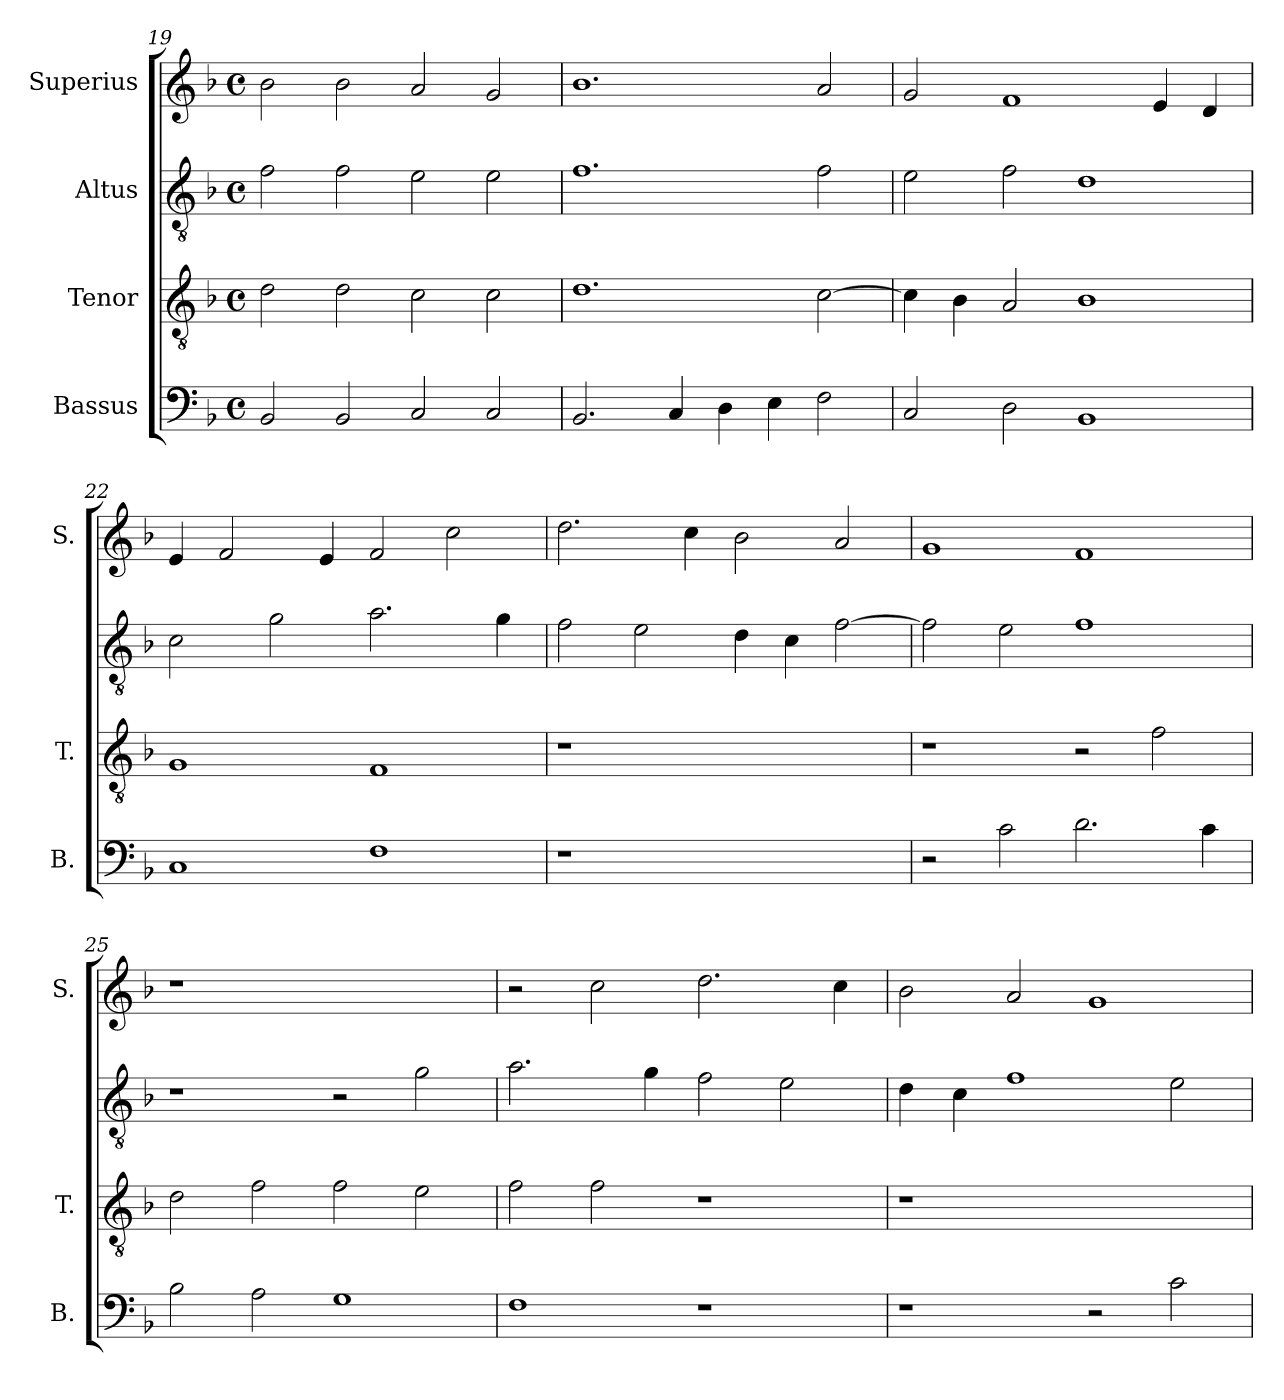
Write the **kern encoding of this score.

**kern	**kern	**kern	**kern
*part4	*part3	*part2	*part1
*staff4	*staff3	*staff2	*staff1
*I"Bassus	*I"Tenor	*I"Altus	*I"Superius
*I'B.	*I'T.	*	*I'S.
*clefF4	*clefGv2	*clefGv2	*clefG2
*	*ITrd7c12	*ITrd7c12	*
*k[b-]	*k[b-]	*k[b-]	*k[b-]
*F:	*F:	*F:	*F:
*M4/4	*M4/4	*M4/4	*M4/4
*met(c)	*met(c)	*met(c)	*met(c)
=19	=19	=19	=19
2BB-i/	2Di\	2Fi\	2b-i\
2BB-i/	2Di\	2Fi\	2b-i\
2Ci/	2Ci\	2Ei\	2ai/
2Ci/	2Ci\	2Ei\	2gi/
!!LO:PB:g=z
=20	=20	=20	=20
2.BB-i/	1.Di	1.Fi	1.b-i
4Ci/	.	.	.
4Di\	.	.	.
4Ei\	.	.	.
2Fi\	[>2Ci\	2Fi\	2ai/
=21	=21	=21	=21
2Ci/	4Ci\]	2Ei\	2gi/
.	4BB-i\	.	.
2Di\	2AAi/	2Fi\	1fi
1BB-i	1BB-i	1Di	.
.	.	.	4ei/
.	.	.	4di/
=22	=22	=22	=22
1Ci	1GGi	2Ci\	4ei/
.	.	.	2fi/
.	.	2Gi\	.
.	.	.	4ei/
1Fi	1FFi	2.Ai\	2fi/
.	.	.	2cci\
.	.	4Gi\	.
=23	=23	=23	=23
!LO:N:vis=1	!LO:N:vis=1	!	!
1r	1r	2Fi\	2.ddi\
.	.	2Ei\	.
.	.	.	4cci\
1ryy	1ryy	4Di\	2b-i\
.	.	4Ci\	.
.	.	[>2Fi\	2ai/
=24	=24	=24	=24
2r	1r	2Fi\]	1gi
2ci\	.	2Ei\	.
2.di\	2r	1Fi	1fi
.	2Fi\	.	.
4ci\	.	.	.
!!LO:LB:g=z
=25	=25	=25	=25
!	!	!	!LO:N:vis=1
2B-i\	2Di\	1r	1r
2Ai\	2Fi\	.	.
1Gi	2Fi\	2r	1ryy
.	2Ei\	2Gi\	.
=26	=26	=26	=26
1Fi	2Fi\	2.Ai\	2r
.	2Fi\	.	2cci\
.	.	4Gi\	.
1r	1r	2Fi\	2.ddi\
.	.	2Ei\	.
.	.	.	4cci\
=27	=27	=27	=27
!	!LO:N:vis=1	!	!
1r	1r	4Di\	2b-i\
.	.	4Ci\	.
.	.	1Fi	2ai/
2r	1ryy	.	1gi
2ci\	.	2Ei\	.
=	=	=	=
*-	*-	*-	*-
